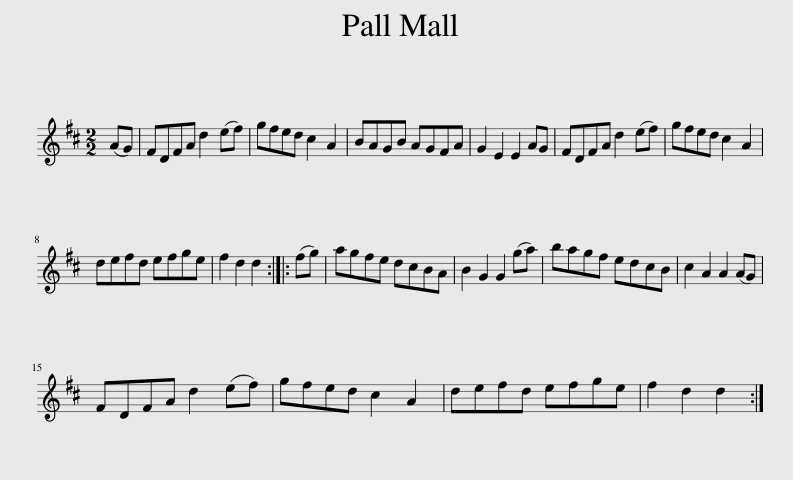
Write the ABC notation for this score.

X:1
L:1/8
M:2/2
I:linebreak $
K:D
V:1 treble
V:1
 (AG) | FDFA d2 (ef) | gfed c2 A2 | BAGB AGFA | G2 E2 E2 AG | %5
 FDFA d2 (ef) | gfed c2 A2 |$ defd efge | f2 d2 d2 :: (fg) | %10
 agfe dcBA | B2 G2 G2 (ga) | bagf edcB | c2 A2 A2 (AG) |$ FDFA d2 (ef) | %15
 gfed c2 A2 | defd efge | f2 d2 d2 :| %18
